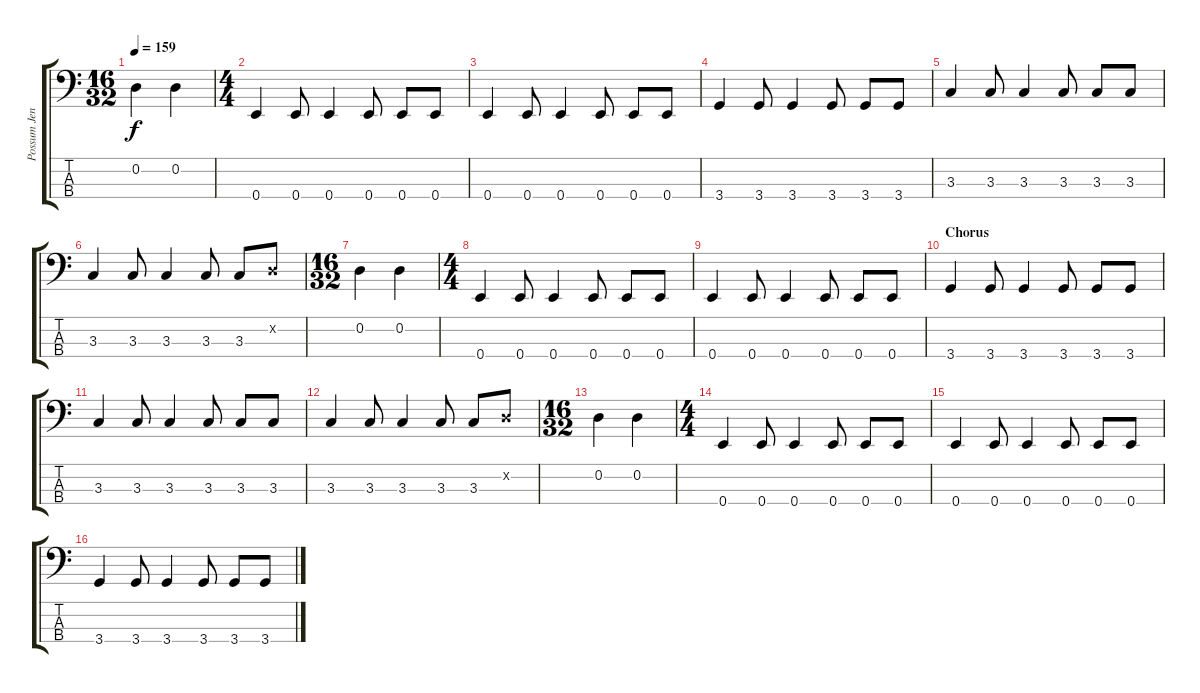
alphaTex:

\track ("Possum Jenkins (Bass)" "Possum Jen") {instrument fretlessbass}
\staff {score tabs}
\tuning (G2 D2 A1 E1) {hide}
\ts (16 32)
\tempo 159
\clef f4
\ks c
0.2.4{dy f} 0.2.4 |
\ts (4 4)
0.4.4 0.4.8 0.4.4 0.4.8 0.4.8 0.4.8 |
0.4.4 0.4.8 0.4.4 0.4.8 0.4.8 0.4.8 |
3.4.4 3.4.8 3.4.4 3.4.8 3.4.8 3.4.8 |
3.3.4 3.3.8 3.3.4 3.3.8 3.3.8 3.3.8 |
3.3.4 3.3.8 3.3.4 3.3.8 3.3.8 0.2{x}.8 |
\ts (16 32)
0.2.4 0.2.4 |
\ts (4 4)
0.4.4 0.4.8 0.4.4 0.4.8 0.4.8 0.4.8 |
0.4.4 0.4.8 0.4.4 0.4.8 0.4.8 0.4.8 |
\section ("" "Chorus")
3.4.4 3.4.8 3.4.4 3.4.8 3.4.8 3.4.8 |
3.3.4 3.3.8 3.3.4 3.3.8 3.3.8 3.3.8 |
3.3.4 3.3.8 3.3.4 3.3.8 3.3.8 0.2{x}.8 |
\ts (16 32)
0.2.4 0.2.4 |
\ts (4 4)
0.4.4 0.4.8 0.4.4 0.4.8 0.4.8 0.4.8 |
0.4.4 0.4.8 0.4.4 0.4.8 0.4.8 0.4.8 |
3.4.4 3.4.8 3.4.4 3.4.8 3.4.8 3.4.8
